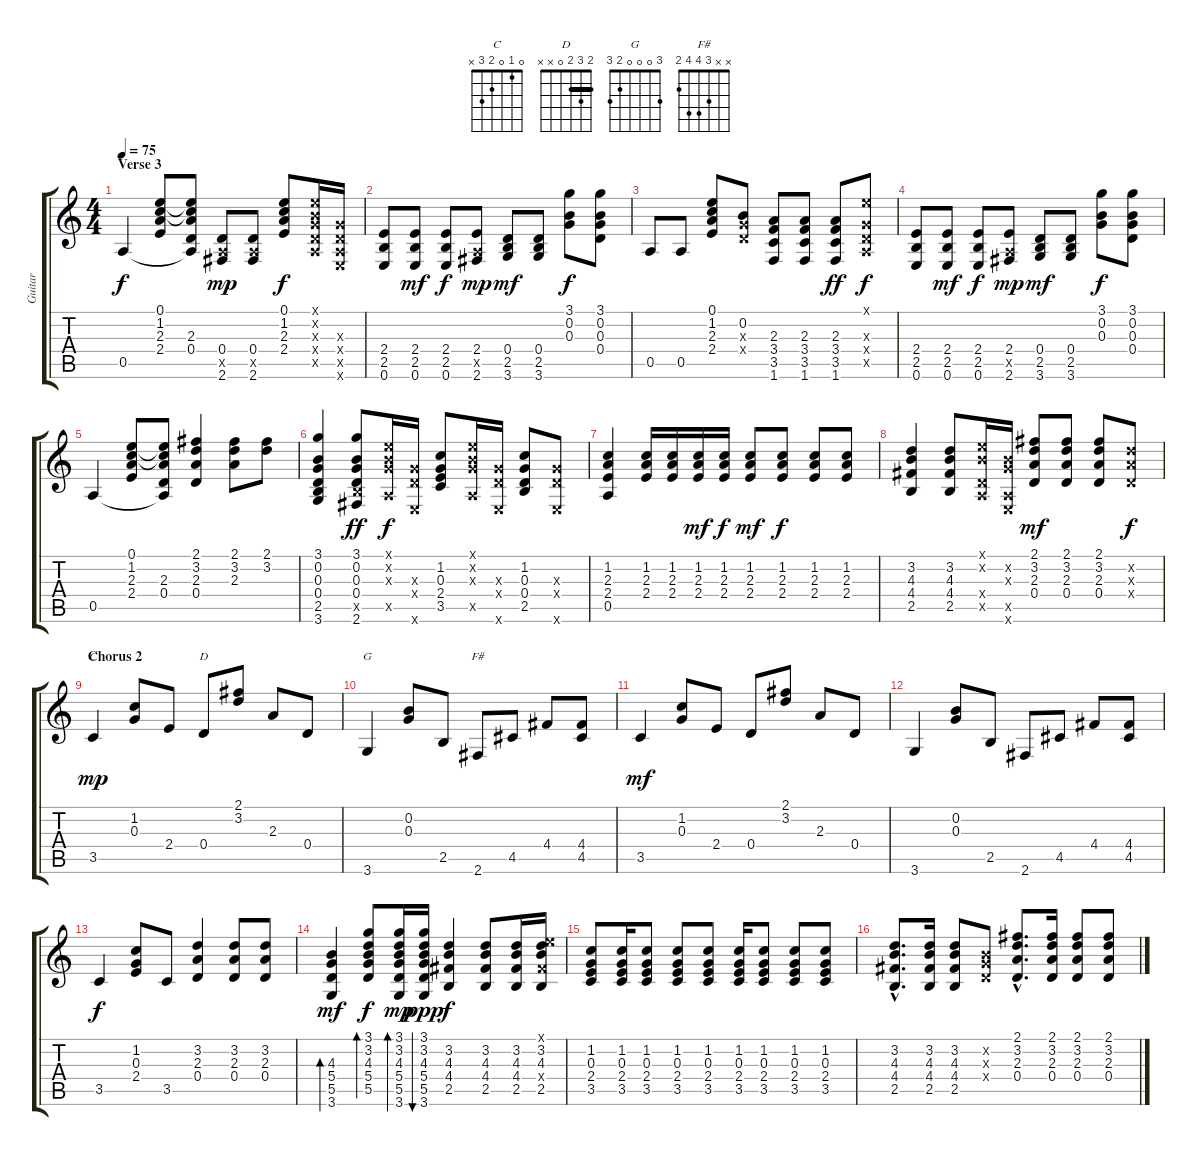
\track ("Guitar" "Guitar") {instrument acousticguitarsteel}
\staff {score tabs}
\tuning (E4 B3 G3 D3 A2 E2) {hide}
\chord ("C" 0 1 0 2 3 x)
\chord ("D" 2 3 2 0 x x) {barre 2}
\chord ("G" 3 0 0 0 2 3)
\chord ("F#" x x 3 4 4 2)
\ts (4 4)
\section ("" "Verse 3")
\tempo 75
\clef g2
\ks c
0.5.4{dy f} (0.1 1.2 2.3 2.4).8 (0.1{t} 1.2{t} 2.3 0.4 0.5{t}).8 (0.4 0.5{x} 2.6).8{dy mp} (0.4 0.5{x} 2.6).8 (0.1 1.2 2.3 2.4).8{dy f} (0.1{x} 0.2{x} 0.3{x} 0.4{x} 0.5{x}).16 (0.3{x} 0.4{x} 0.5{x} 0.6{x}).16 |
(2.4 2.5 0.6).8 (2.4 2.5 0.6).8{dy mf} (2.4 2.5 0.6).8{dy f} (2.4 0.5{x} 2.6).8{dy mp} (0.4 2.5 3.6).8{dy mf} (0.4 2.5 3.6).8 (3.1 0.2 0.3).8{dy f} (3.1 0.2 0.3 0.4).8 |
0.5.8 0.5.8 (0.1 1.2 2.3 2.4).8 (0.2 0.3{x} 0.4{x}).8 (2.3 3.4 3.5 1.6).8 (2.3 3.4 3.5 1.6).8 (2.3 3.4 3.5 1.6).8{dy ff} (0.1{x} 0.3{x} 0.4{x} 0.5{x}).8{dy f} |
(2.4 2.5 0.6).8 (2.4 2.5 0.6).8{dy mf} (2.4 2.5 0.6).8{dy f} (2.4 0.5{x} 2.6).8{dy mp} (0.4 2.5 3.6).8{dy mf} (0.4 2.5 3.6).8 (3.1 0.2 0.3).8{dy f} (3.1 0.2 0.3 0.4).8 |
0.5.4 (0.1 1.2 2.3 2.4).8 (0.1{t} 1.2{t} 2.3 0.4 0.5{t}).8 (2.1 3.2 2.3 0.4).4 (2.1 3.2 2.3).8 (2.1 3.2).8 |
(3.1 0.2 0.3 0.4 2.5 3.6).4 (3.1 0.2 0.3 0.4 2.5{x} 2.6).8{dy ff} (0.1{x} 0.2{x} 0.3{x} 0.5{x}).16{dy f} (0.3{x} 0.4{x} 0.6{x}).16 (1.2 0.3 2.4 3.5).8 (0.1{x} 0.2{x} 0.3{x} 0.5{x}).16 (0.3{x} 0.4{x} 0.6{x}).16 (1.2 0.3 0.4 2.5).8 (0.3{x} 0.4{x} 0.6{x}).8 |
(1.2 2.3 2.4 0.5).4 (1.2 2.3 2.4).16 (1.2 2.3 2.4).16 (1.2 2.3 2.4).16{dy mf} (1.2 2.3 2.4).16{dy f} (1.2 2.3 2.4).8{dy mf} (1.2 2.3 2.4).8{dy f} (1.2 2.3 2.4).8 (1.2 2.3 2.4).8 |
(3.2 4.3 4.4 2.5).4 (3.2 4.3 4.4 2.5).8 (0.1{x} 0.2{x} 0.4{x} 0.5{x}).16 (0.2{x} 0.3{x} 0.5{x} 0.6{x}).16 (2.1 3.2 2.3 0.4).8{dy mf} (2.1 3.2 2.3 0.4).8 (2.1 3.2 2.3 0.4).8 (3.2{x} 2.3{x} 0.4{x}).8{dy f} |
\section ("" "Chorus 2")
3.5.4{ch "C" dy mp} (1.2 0.3).8 2.4.8 0.4.8{ch "D"} (2.1 3.2).8 2.3.8 0.4.8 |
3.6.4{ch "G"} (0.2 0.3).8 2.5.8 2.6.8{ch "F#"} 4.5.8 4.4.8 (4.4 4.5).8 |
3.5.4{dy mf} (1.2 0.3).8 2.4.8 0.4.8 (2.1 3.2).8 2.3.8 0.4.8 |
3.6.4 (0.2 0.3).8 2.5.8 2.6.8 4.5.8 4.4.8 (4.4 4.5).8 |
3.5.4{dy f} (1.2 0.3 2.4).8 3.5.8 (3.2 2.3 0.4).4 (3.2 2.3 0.4).8 (3.2 2.3 0.4).8 |
(4.3 5.4 5.5 3.6).4{bd 60 dy mf} (3.1 3.2 4.3 5.4 5.5).8{bd 60 dy f} (3.1 3.2 4.3 5.4 5.5 3.6).16{bd 60 dy mp} (3.1 3.2 4.3 5.4 5.5 3.6).16{bu 60 dy ppp} (3.2 4.3 4.4 2.5).4{dy f} (3.2 4.3 4.4 2.5).8 (3.2 4.3 4.4 2.5).16 (0.1{x} 3.2 4.3 4.4{x} 2.5).16 |
(1.2 0.3 2.4 3.5).8 (1.2 0.3 2.4 3.5).16 (1.2 0.3 2.4 3.5).8 (1.2 0.3 2.4 3.5).8 (1.2 0.3 2.4 3.5).8 (1.2 0.3 2.4 3.5).16 (1.2 0.3 2.4 3.5).8 (1.2 0.3 2.4 3.5).8 (1.2 0.3 2.4 3.5).8 |
(3.2{hac} 4.3{hac} 4.4{hac} 2.5{hac}).8{d} (3.2 4.3 4.4 2.5).16 (3.2 4.3 4.4 2.5).8 (0.2{x} 0.3{x} 0.4{x}).8 (2.1{hac} 3.2{hac} 2.3{hac} 0.4{hac}).8{d} (2.1 3.2 2.3 0.4).16 (2.1 3.2 2.3 0.4).8 (2.1 3.2 2.3 0.4).8
